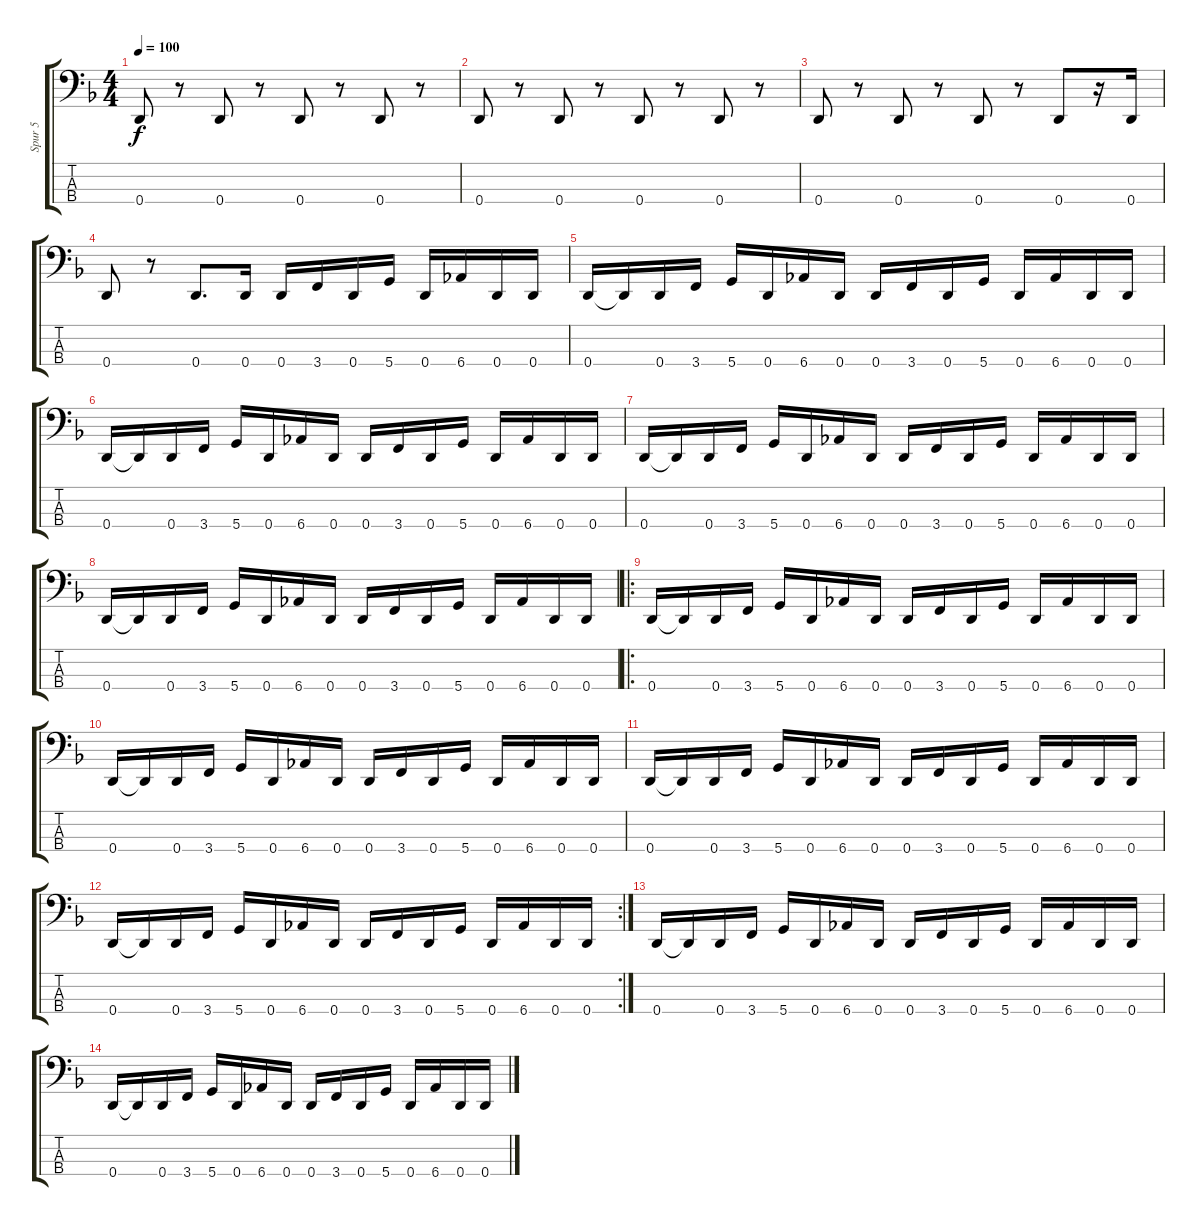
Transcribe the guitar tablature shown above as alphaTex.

\track ("Spur 5" "Spur 5") {instrument electricbassfinger}
\staff {score tabs}
\tuning (G2 D2 A1 D1) {hide}
\ts (4 4)
\tempo 100
\clef f4
\ks dminor
0.4.8{dy f} r.8 0.4.8 r.8 0.4.8 r.8 0.4.8 r.8 |
0.4.8 r.8 0.4.8 r.8 0.4.8 r.8 0.4.8 r.8 |
0.4.8 r.8 0.4.8 r.8 0.4.8 r.8 0.4.8 r.16 0.4.16 |
0.4.8 r.8 0.4.8{d} 0.4.16 0.4.16 3.4.16 0.4.16 5.4.16 0.4.16 6.4.16 0.4.16 0.4.16 |
0.4.16 0.4{t}.16 0.4.16 3.4.16 5.4.16 0.4.16 6.4.16 0.4.16 0.4.16 3.4.16 0.4.16 5.4.16 0.4.16 6.4.16 0.4.16 0.4.16 |
0.4.16 0.4{t}.16 0.4.16 3.4.16 5.4.16 0.4.16 6.4.16 0.4.16 0.4.16 3.4.16 0.4.16 5.4.16 0.4.16 6.4.16 0.4.16 0.4.16 |
0.4.16 0.4{t}.16 0.4.16 3.4.16 5.4.16 0.4.16 6.4.16 0.4.16 0.4.16 3.4.16 0.4.16 5.4.16 0.4.16 6.4.16 0.4.16 0.4.16 |
0.4.16 0.4{t}.16 0.4.16 3.4.16 5.4.16 0.4.16 6.4.16 0.4.16 0.4.16 3.4.16 0.4.16 5.4.16 0.4.16 6.4.16 0.4.16 0.4.16 |
\ro
0.4.16 0.4{t}.16 0.4.16 3.4.16 5.4.16 0.4.16 6.4.16 0.4.16 0.4.16 3.4.16 0.4.16 5.4.16 0.4.16 6.4.16 0.4.16 0.4.16 |
0.4.16 0.4{t}.16 0.4.16 3.4.16 5.4.16 0.4.16 6.4.16 0.4.16 0.4.16 3.4.16 0.4.16 5.4.16 0.4.16 6.4.16 0.4.16 0.4.16 |
0.4.16 0.4{t}.16 0.4.16 3.4.16 5.4.16 0.4.16 6.4.16 0.4.16 0.4.16 3.4.16 0.4.16 5.4.16 0.4.16 6.4.16 0.4.16 0.4.16 |
\rc 2
0.4.16 0.4{t}.16 0.4.16 3.4.16 5.4.16 0.4.16 6.4.16 0.4.16 0.4.16 3.4.16 0.4.16 5.4.16 0.4.16 6.4.16 0.4.16 0.4.16 |
0.4.16 0.4{t}.16 0.4.16 3.4.16 5.4.16 0.4.16 6.4.16 0.4.16 0.4.16 3.4.16 0.4.16 5.4.16 0.4.16 6.4.16 0.4.16 0.4.16 |
0.4.16 0.4{t}.16 0.4.16 3.4.16 5.4.16 0.4.16 6.4.16 0.4.16 0.4.16 3.4.16 0.4.16 5.4.16 0.4.16 6.4.16 0.4.16 0.4.16
